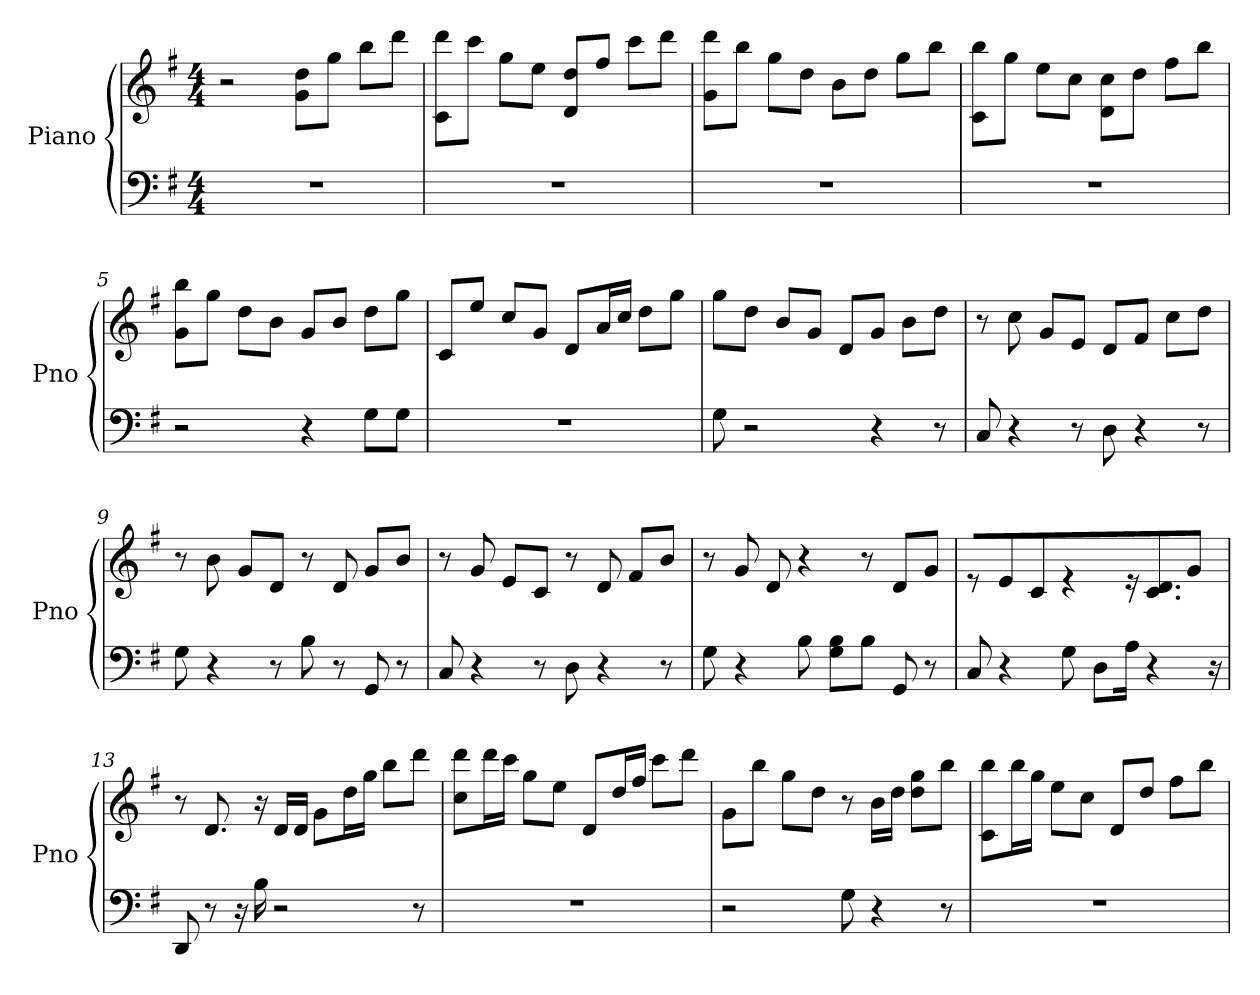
**kern	**kern
*part1	*part1
*staff2	*staff1
*I"Piano	*
*I'Pno	*
*clefF4	*clefG2
*k[f#]	*k[f#]
*G:	*G:
*M4/4	*M4/4
*MM100	*MM100
=1	=1
1r	2r
.	8g\ 8dd\L
.	8gg\J
.	8bb\L
.	8ddd\J
=2	=2
1r	8ddd\ 8c\L
.	8ccc\J
.	8gg\L
.	8ee\J
.	8d/ 8dd/L
.	8ff#/J
.	8ccc\L
.	8ddd\J
=3	=3
1r	8ddd\ 8g\L
.	8bb\J
.	8gg\L
.	8dd\J
.	8b\L
.	8dd\J
.	8gg\L
.	8bb\J
=4	=4
1r	8bb\ 8c\L
.	8gg\J
.	8ee\L
.	8cc\J
.	8cc\ 8d\L
.	8dd\J
.	8ff#\L
.	8bb\J
=5	=5
2r	8bb\ 8g\L
.	8gg\J
.	8dd\L
.	8b\J
4r	8g/L
.	8b/J
8G\L	8dd\L
8G\J	8gg\J
=6	=6
1r	8c/L
.	8ee/J
.	8cc/L
.	8g/J
.	8d/L
.	16a/L
.	16cc/JJ
.	8dd\L
.	8gg\J
=7	=7
8G	8gg\L
2r	8dd\J
.	8b/L
.	8g/J
.	8d/L
4r	8g/J
.	8b\L
8r	8dd\J
=8	=8
8C	8r
4r	8cc
.	8g/L
8r	8e/J
8D	8d/L
4r	8f#/J
.	8cc\L
8r	8dd\J
=9	=9
8G	8r
4r	8b
.	8g/L
8r	8d/J
8B	8r
8r	8d
8GG	8g/L
8r	8b/J
=10	=10
8C	8r
4r	8g
.	8e/L
8r	8c/J
8D	8r
4r	8d
.	8f#/L
8r	8b/J
=11	=11
8G	8r
4r	8g
.	8d
8B	4r
8B\ 8G\L	.
8B\J	8r
8GG	8d/L
8r	8g/J
=12	=12
8C	8r
4r	8e
.	8c
8G	4r
8D\L	.
16A\Jk	16r
4r	8.c 8.d
.	8gJ
16r	.
=13	=13
8DD	8r
8r	8.d
16r	.
16B	16r
2r	16d/LL
.	16d/JJ
.	8g\L
.	16dd\L
.	16gg\JJ
.	8bb\L
8r	8ddd\J
=14	=14
1r	8ddd\ 8cc\L
.	16ddd\L
.	16ccc\JJ
.	8gg\L
.	8ee\J
.	8d/L
.	16dd/L
.	16ff#/JJ
.	8ccc\L
.	8ddd\J
=15	=15
2r	8g\L
.	8bb\J
.	8gg\L
.	8dd\J
8G	8r
4r	16b\LL
.	16dd\JJ
.	8gg\ 8dd\L
8r	8bb\J
=16	=16
1r	8bb\ 8c\L
.	16bb\L
.	16gg\JJ
.	8ee\L
.	8cc\J
.	8d/L
.	8dd/J
.	8ff#\L
.	8bb\J
=	=
*-	*-
